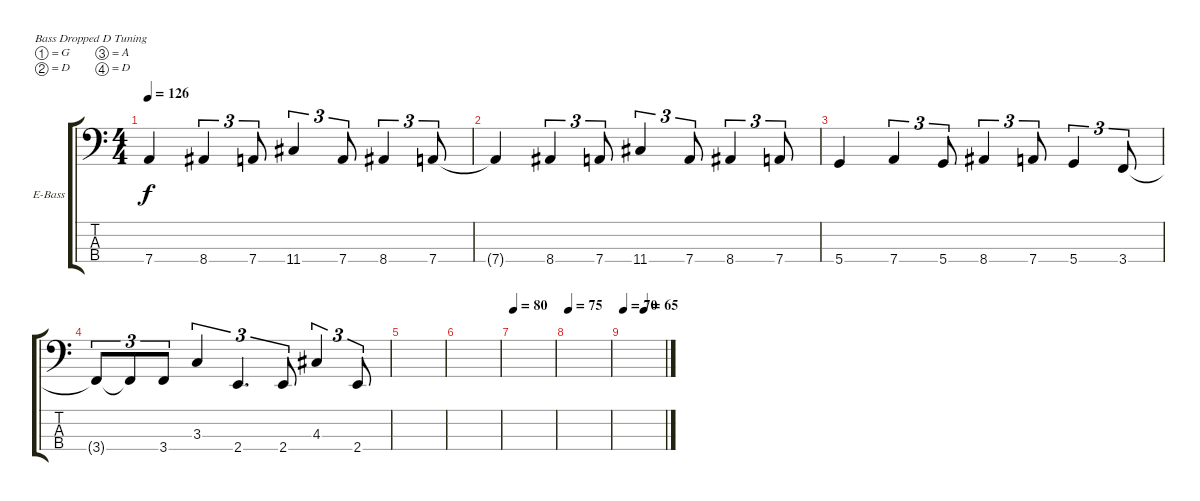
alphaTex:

\defaultSystemsLayout 4
\bracketExtendMode groupsimilarinstruments
\firstSystemTrackNameOrientation horizontal
\otherSystemsTrackNameOrientation horizontal
\track ("Chris Wolstenholme (bass)" "E-Bass") {instrument electricbassfinger}
\staff {score tabs}
\tuning (G2 D2 A1 D1)
\ts (4 4)
\tempo 126
\clef f4
\ks c
7.4.4{dy f} 8.4.4{tu (3 2)} 7.4.8{tu (3 2)} 11.4.4{tu (3 2)} 7.4.8{tu (3 2)} 8.4.4{tu (3 2)} 7.4.8{tu (3 2)} |
7.4{t}.4 8.4.4{tu (3 2)} 7.4.8{tu (3 2)} 11.4.4{tu (3 2)} 7.4.8{tu (3 2)} 8.4.4{tu (3 2)} 7.4.8{tu (3 2)} |
5.4.4 7.4.4{tu (3 2)} 5.4.8{tu (3 2)} 8.4.4{tu (3 2)} 7.4.8{tu (3 2)} 5.4.4{tu (3 2)} 3.4.8{tu (3 2)} |
3.4{t}.8{tu (3 2)} 3.4{t}.8{tu (3 2)} 3.4.8{tu (3 2)} 3.3.4{tu (3 2)} 2.4.4{d tu (3 2)} 2.4.8{tu (3 2)} 4.3.4{tu (3 2)} 2.4.8{tu (3 2)} |
|
|
\tempo 80
|
\tempo 75
|
\tempo 70
\tempo (65 0.5)
